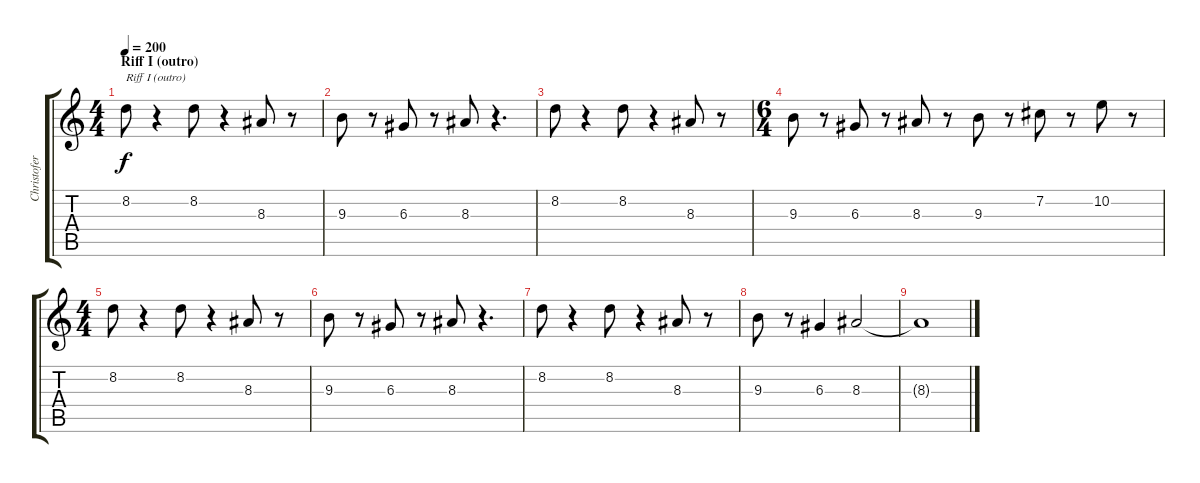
\track ("Christofer" "Christofer") {instrument distortionguitar}
\staff {score tabs}
\tuning (B3 Gb3 D3 A2 E2 B1) {hide}
\ts (4 4)
\section ("" "Riff I (outro)")
\tempo 200
\clef g2
\ks c
8.2.8{txt "Riff I (outro)" dy f} r.4 8.2.8 r.4 8.3.8 r.8 |
9.3.8 r.8 6.3.8 r.8 8.3.8 r.4{d} |
8.2.8 r.4 8.2.8 r.4 8.3.8 r.8 |
\ts (6 4)
9.3.8 r.8 6.3.8 r.8 8.3.8 r.8 9.3.8 r.8 7.2.8 r.8 10.2.8 r.8 |
\ts (4 4)
8.2.8 r.4 8.2.8 r.4 8.3.8 r.8 |
9.3.8 r.8 6.3.8 r.8 8.3.8 r.4{d} |
8.2.8 r.4 8.2.8 r.4 8.3.8 r.8 |
9.3.8 r.8 6.3.4 8.3.2 |
8.3{t}.1
